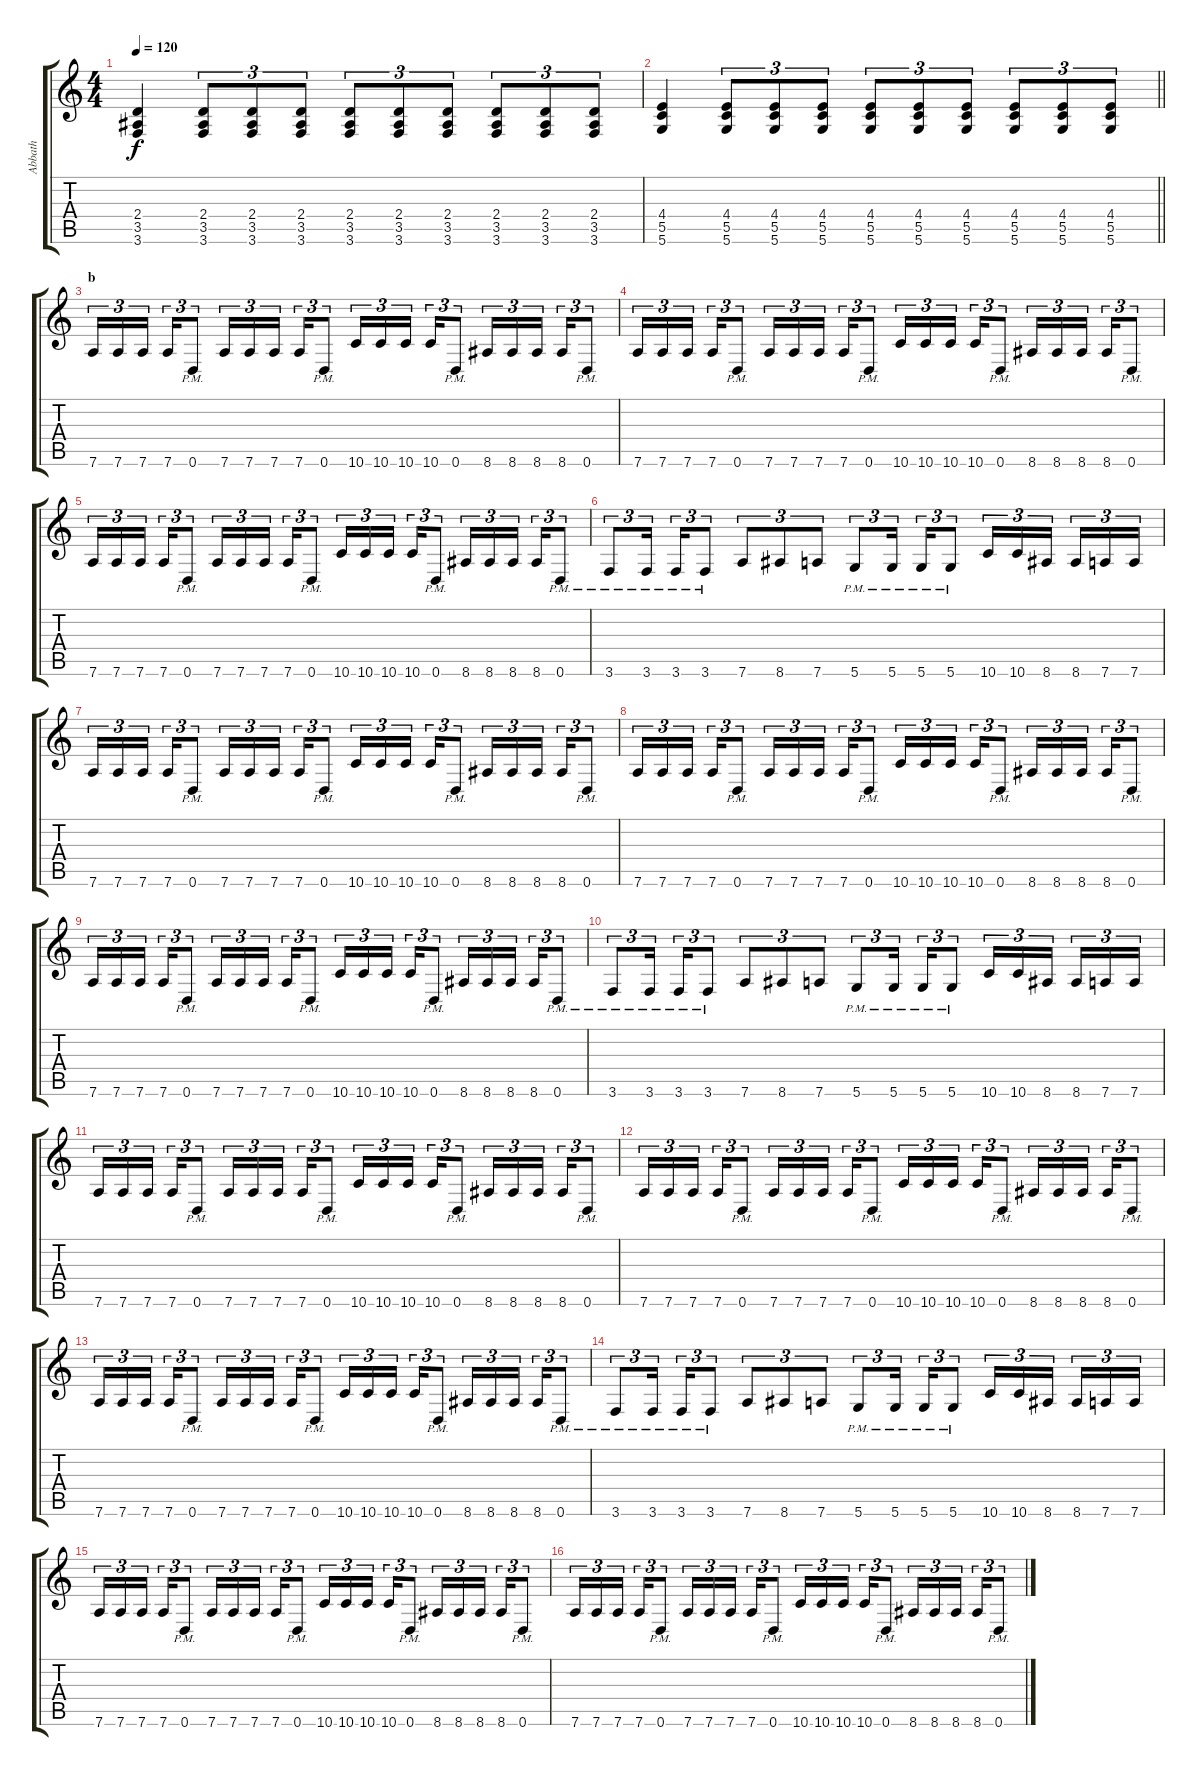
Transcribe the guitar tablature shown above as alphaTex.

\track ("Abbath" "Abbath") {instrument distortionguitar}
\staff {score tabs}
\tuning (D4 A3 F3 C3 G2 D2) {hide}
\ts (4 4)
\tempo 120
\clef g2
\ks c
(2.4 3.5 3.6).4{dy f} (2.4 3.5 3.6).8{tu (3 2)} (2.4 3.5 3.6).8{tu (3 2)} (2.4 3.5 3.6).8{tu (3 2)} (2.4 3.5 3.6).8{tu (3 2)} (2.4 3.5 3.6).8{tu (3 2)} (2.4 3.5 3.6).8{tu (3 2)} (2.4 3.5 3.6).8{tu (3 2)} (2.4 3.5 3.6).8{tu (3 2)} (2.4 3.5 3.6).8{tu (3 2)} |
\barLineRight lightlight
(4.4 5.5 5.6).4 (4.4 5.5 5.6).8{tu (3 2)} (4.4 5.5 5.6).8{tu (3 2)} (4.4 5.5 5.6).8{tu (3 2)} (4.4 5.5 5.6).8{tu (3 2)} (4.4 5.5 5.6).8{tu (3 2)} (4.4 5.5 5.6).8{tu (3 2)} (4.4 5.5 5.6).8{tu (3 2)} (4.4 5.5 5.6).8{tu (3 2)} (4.4 5.5 5.6).8{tu (3 2)} |
\section ("" "b")
7.6.16{tu (3 2)} 7.6.16{tu (3 2)} 7.6.16{tu (3 2) beam splitsecondary} 7.6.16{tu (3 2)} 0.6{pm}.8{tu (3 2)} 7.6.16{tu (3 2)} 7.6.16{tu (3 2)} 7.6.16{tu (3 2) beam splitsecondary} 7.6.16{tu (3 2)} 0.6{pm}.8{tu (3 2)} 10.6.16{tu (3 2)} 10.6.16{tu (3 2)} 10.6.16{tu (3 2) beam splitsecondary} 10.6.16{tu (3 2)} 0.6{pm}.8{tu (3 2)} 8.6.16{tu (3 2)} 8.6.16{tu (3 2)} 8.6.16{tu (3 2) beam splitsecondary} 8.6.16{tu (3 2)} 0.6{pm}.8{tu (3 2)} |
7.6.16{tu (3 2)} 7.6.16{tu (3 2)} 7.6.16{tu (3 2) beam splitsecondary} 7.6.16{tu (3 2)} 0.6{pm}.8{tu (3 2)} 7.6.16{tu (3 2)} 7.6.16{tu (3 2)} 7.6.16{tu (3 2) beam splitsecondary} 7.6.16{tu (3 2)} 0.6{pm}.8{tu (3 2)} 10.6.16{tu (3 2)} 10.6.16{tu (3 2)} 10.6.16{tu (3 2) beam splitsecondary} 10.6.16{tu (3 2)} 0.6{pm}.8{tu (3 2)} 8.6.16{tu (3 2)} 8.6.16{tu (3 2)} 8.6.16{tu (3 2) beam splitsecondary} 8.6.16{tu (3 2)} 0.6{pm}.8{tu (3 2)} |
7.6.16{tu (3 2)} 7.6.16{tu (3 2)} 7.6.16{tu (3 2) beam splitsecondary} 7.6.16{tu (3 2)} 0.6{pm}.8{tu (3 2)} 7.6.16{tu (3 2)} 7.6.16{tu (3 2)} 7.6.16{tu (3 2) beam splitsecondary} 7.6.16{tu (3 2)} 0.6{pm}.8{tu (3 2)} 10.6.16{tu (3 2)} 10.6.16{tu (3 2)} 10.6.16{tu (3 2) beam splitsecondary} 10.6.16{tu (3 2)} 0.6{pm}.8{tu (3 2)} 8.6.16{tu (3 2)} 8.6.16{tu (3 2)} 8.6.16{tu (3 2) beam splitsecondary} 8.6.16{tu (3 2)} 0.6{pm}.8{tu (3 2)} |
3.6{pm}.8{tu (3 2)} 3.6{pm}.16{tu (3 2) beam splitsecondary} 3.6{pm}.16{tu (3 2)} 3.6{pm}.8{tu (3 2)} 7.6.8{tu (3 2)} 8.6.8{tu (3 2)} 7.6.8{tu (3 2)} 5.6{pm}.8{tu (3 2)} 5.6{pm}.16{tu (3 2) beam splitsecondary} 5.6{pm}.16{tu (3 2)} 5.6{pm}.8{tu (3 2)} 10.6.16{tu (3 2)} 10.6.16{tu (3 2)} 8.6.16{tu (3 2) beam splitsecondary} 8.6.16{tu (3 2)} 7.6.16{tu (3 2)} 7.6.16{tu (3 2)} |
7.6.16{tu (3 2)} 7.6.16{tu (3 2)} 7.6.16{tu (3 2) beam splitsecondary} 7.6.16{tu (3 2)} 0.6{pm}.8{tu (3 2)} 7.6.16{tu (3 2)} 7.6.16{tu (3 2)} 7.6.16{tu (3 2) beam splitsecondary} 7.6.16{tu (3 2)} 0.6{pm}.8{tu (3 2)} 10.6.16{tu (3 2)} 10.6.16{tu (3 2)} 10.6.16{tu (3 2) beam splitsecondary} 10.6.16{tu (3 2)} 0.6{pm}.8{tu (3 2)} 8.6.16{tu (3 2)} 8.6.16{tu (3 2)} 8.6.16{tu (3 2) beam splitsecondary} 8.6.16{tu (3 2)} 0.6{pm}.8{tu (3 2)} |
7.6.16{tu (3 2)} 7.6.16{tu (3 2)} 7.6.16{tu (3 2) beam splitsecondary} 7.6.16{tu (3 2)} 0.6{pm}.8{tu (3 2)} 7.6.16{tu (3 2)} 7.6.16{tu (3 2)} 7.6.16{tu (3 2) beam splitsecondary} 7.6.16{tu (3 2)} 0.6{pm}.8{tu (3 2)} 10.6.16{tu (3 2)} 10.6.16{tu (3 2)} 10.6.16{tu (3 2) beam splitsecondary} 10.6.16{tu (3 2)} 0.6{pm}.8{tu (3 2)} 8.6.16{tu (3 2)} 8.6.16{tu (3 2)} 8.6.16{tu (3 2) beam splitsecondary} 8.6.16{tu (3 2)} 0.6{pm}.8{tu (3 2)} |
7.6.16{tu (3 2)} 7.6.16{tu (3 2)} 7.6.16{tu (3 2) beam splitsecondary} 7.6.16{tu (3 2)} 0.6{pm}.8{tu (3 2)} 7.6.16{tu (3 2)} 7.6.16{tu (3 2)} 7.6.16{tu (3 2) beam splitsecondary} 7.6.16{tu (3 2)} 0.6{pm}.8{tu (3 2)} 10.6.16{tu (3 2)} 10.6.16{tu (3 2)} 10.6.16{tu (3 2) beam splitsecondary} 10.6.16{tu (3 2)} 0.6{pm}.8{tu (3 2)} 8.6.16{tu (3 2)} 8.6.16{tu (3 2)} 8.6.16{tu (3 2) beam splitsecondary} 8.6.16{tu (3 2)} 0.6{pm}.8{tu (3 2)} |
3.6{pm}.8{tu (3 2)} 3.6{pm}.16{tu (3 2) beam splitsecondary} 3.6{pm}.16{tu (3 2)} 3.6{pm}.8{tu (3 2)} 7.6.8{tu (3 2)} 8.6.8{tu (3 2)} 7.6.8{tu (3 2)} 5.6{pm}.8{tu (3 2)} 5.6{pm}.16{tu (3 2) beam splitsecondary} 5.6{pm}.16{tu (3 2)} 5.6{pm}.8{tu (3 2)} 10.6.16{tu (3 2)} 10.6.16{tu (3 2)} 8.6.16{tu (3 2) beam splitsecondary} 8.6.16{tu (3 2)} 7.6.16{tu (3 2)} 7.6.16{tu (3 2)} |
7.6.16{tu (3 2)} 7.6.16{tu (3 2)} 7.6.16{tu (3 2) beam splitsecondary} 7.6.16{tu (3 2)} 0.6{pm}.8{tu (3 2)} 7.6.16{tu (3 2)} 7.6.16{tu (3 2)} 7.6.16{tu (3 2) beam splitsecondary} 7.6.16{tu (3 2)} 0.6{pm}.8{tu (3 2)} 10.6.16{tu (3 2)} 10.6.16{tu (3 2)} 10.6.16{tu (3 2) beam splitsecondary} 10.6.16{tu (3 2)} 0.6{pm}.8{tu (3 2)} 8.6.16{tu (3 2)} 8.6.16{tu (3 2)} 8.6.16{tu (3 2) beam splitsecondary} 8.6.16{tu (3 2)} 0.6{pm}.8{tu (3 2)} |
7.6.16{tu (3 2)} 7.6.16{tu (3 2)} 7.6.16{tu (3 2) beam splitsecondary} 7.6.16{tu (3 2)} 0.6{pm}.8{tu (3 2)} 7.6.16{tu (3 2)} 7.6.16{tu (3 2)} 7.6.16{tu (3 2) beam splitsecondary} 7.6.16{tu (3 2)} 0.6{pm}.8{tu (3 2)} 10.6.16{tu (3 2)} 10.6.16{tu (3 2)} 10.6.16{tu (3 2) beam splitsecondary} 10.6.16{tu (3 2)} 0.6{pm}.8{tu (3 2)} 8.6.16{tu (3 2)} 8.6.16{tu (3 2)} 8.6.16{tu (3 2) beam splitsecondary} 8.6.16{tu (3 2)} 0.6{pm}.8{tu (3 2)} |
7.6.16{tu (3 2)} 7.6.16{tu (3 2)} 7.6.16{tu (3 2) beam splitsecondary} 7.6.16{tu (3 2)} 0.6{pm}.8{tu (3 2)} 7.6.16{tu (3 2)} 7.6.16{tu (3 2)} 7.6.16{tu (3 2) beam splitsecondary} 7.6.16{tu (3 2)} 0.6{pm}.8{tu (3 2)} 10.6.16{tu (3 2)} 10.6.16{tu (3 2)} 10.6.16{tu (3 2) beam splitsecondary} 10.6.16{tu (3 2)} 0.6{pm}.8{tu (3 2)} 8.6.16{tu (3 2)} 8.6.16{tu (3 2)} 8.6.16{tu (3 2) beam splitsecondary} 8.6.16{tu (3 2)} 0.6{pm}.8{tu (3 2)} |
3.6{pm}.8{tu (3 2)} 3.6{pm}.16{tu (3 2) beam splitsecondary} 3.6{pm}.16{tu (3 2)} 3.6{pm}.8{tu (3 2)} 7.6.8{tu (3 2)} 8.6.8{tu (3 2)} 7.6.8{tu (3 2)} 5.6{pm}.8{tu (3 2)} 5.6{pm}.16{tu (3 2) beam splitsecondary} 5.6{pm}.16{tu (3 2)} 5.6{pm}.8{tu (3 2)} 10.6.16{tu (3 2)} 10.6.16{tu (3 2)} 8.6.16{tu (3 2) beam splitsecondary} 8.6.16{tu (3 2)} 7.6.16{tu (3 2)} 7.6.16{tu (3 2)} |
7.6.16{tu (3 2)} 7.6.16{tu (3 2)} 7.6.16{tu (3 2) beam splitsecondary} 7.6.16{tu (3 2)} 0.6{pm}.8{tu (3 2)} 7.6.16{tu (3 2)} 7.6.16{tu (3 2)} 7.6.16{tu (3 2) beam splitsecondary} 7.6.16{tu (3 2)} 0.6{pm}.8{tu (3 2)} 10.6.16{tu (3 2)} 10.6.16{tu (3 2)} 10.6.16{tu (3 2) beam splitsecondary} 10.6.16{tu (3 2)} 0.6{pm}.8{tu (3 2)} 8.6.16{tu (3 2)} 8.6.16{tu (3 2)} 8.6.16{tu (3 2) beam splitsecondary} 8.6.16{tu (3 2)} 0.6{pm}.8{tu (3 2)} |
7.6.16{tu (3 2)} 7.6.16{tu (3 2)} 7.6.16{tu (3 2) beam splitsecondary} 7.6.16{tu (3 2)} 0.6{pm}.8{tu (3 2)} 7.6.16{tu (3 2)} 7.6.16{tu (3 2)} 7.6.16{tu (3 2) beam splitsecondary} 7.6.16{tu (3 2)} 0.6{pm}.8{tu (3 2)} 10.6.16{tu (3 2)} 10.6.16{tu (3 2)} 10.6.16{tu (3 2) beam splitsecondary} 10.6.16{tu (3 2)} 0.6{pm}.8{tu (3 2)} 8.6.16{tu (3 2)} 8.6.16{tu (3 2)} 8.6.16{tu (3 2) beam splitsecondary} 8.6.16{tu (3 2)} 0.6{pm}.8{tu (3 2)}
